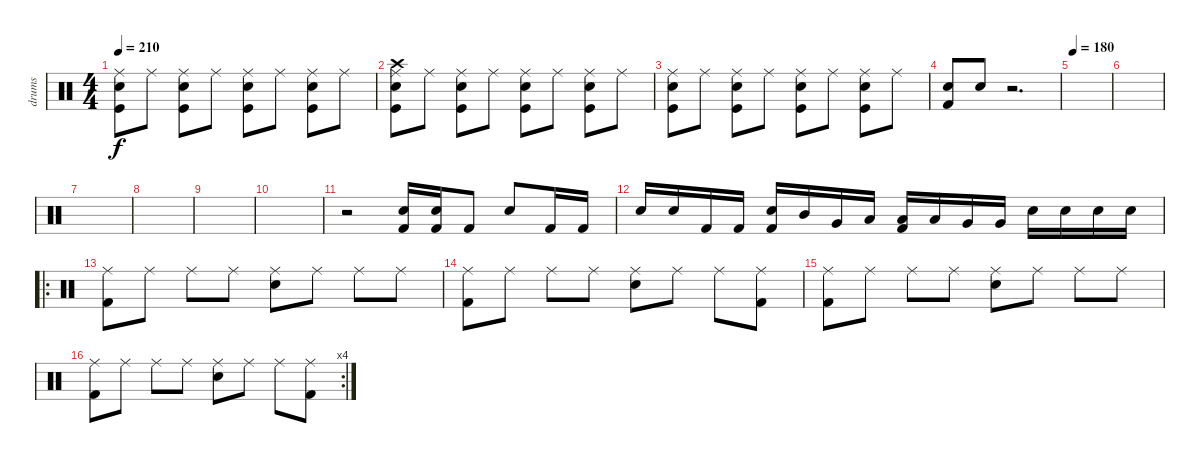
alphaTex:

\track ("drums" "drums") {instrument percussion}
\staff {score}
\articulation defaults
\ts (4 4)
\tempo 210
\clef neutral
\ks c
("Ride (middle)" "Snare (hit) 2" "Kick (hit)").8{dy f} "Ride (middle)".8 ("Ride (middle)" "Snare (hit) 2" "Kick (hit)").8 "Ride (middle)".8 ("Ride (middle)" "Snare (hit) 2" "Kick (hit)").8 "Ride (middle)".8 ("Ride (middle)" "Snare (hit) 2" "Kick (hit)").8 "Ride (middle)".8 |
("Crash high (hit)" "Ride (middle)" "Snare (hit) 2" "Kick (hit)").8 "Ride (middle)".8 ("Ride (middle)" "Snare (hit) 2" "Kick (hit)").8 "Ride (middle)".8 ("Ride (middle)" "Snare (hit) 2" "Kick (hit)").8 "Ride (middle)".8 ("Ride (middle)" "Snare (hit) 2" "Kick (hit)").8 "Ride (middle)".8 |
("Ride (middle)" "Snare (hit) 2" "Kick (hit)").8 "Ride (middle)".8 ("Ride (middle)" "Snare (hit) 2" "Kick (hit)").8 "Ride (middle)".8 ("Ride (middle)" "Snare (hit) 2" "Kick (hit)").8 "Ride (middle)".8 ("Ride (middle)" "Snare (hit) 2" "Kick (hit)").8 "Ride (middle)".8 |
("Snare (hit) 2" "Kick (hit) 2").8 "Snare (hit) 2".8 r.2{d} |
\tempo 180
|
|
|
|
|
|
r.2 ("Snare (hit) 2" "Kick (hit) 2").16 ("Snare (hit) 2" "Kick (hit) 2").16 "Kick (hit) 2".8 "Snare (hit) 2".8 "Kick (hit) 2".16 "Kick (hit) 2".16 |
"Snare (hit) 2".16 "Snare (hit) 2".16 "Kick (hit) 2".16 "Kick (hit) 2".16 ("Snare (hit) 2" "Kick (hit) 2").16 "Mid Tom (hit)".16 "Very Low Tom (hit)".16 "Low Tom (hit)".16 ("Low Floor Tom (hit)" "Kick (hit) 2").16 "Low Floor Tom (hit)".16 "Very Low Tom (hit)".16 "Very Low Tom (hit)".16 "Snare (hit) 2".16 "Snare (hit) 2".16 "Snare (hit) 2".16 "Snare (hit) 2".16 |
\ro
("Ride (middle)" "Kick (hit) 2").8 "Ride (middle)".8 "Ride (middle)".8 "Ride (middle)".8 ("Ride (middle)" "Snare (hit) 2").8 "Ride (middle)".8 "Ride (middle)".8 "Ride (middle)".8 |
("Ride (middle)" "Kick (hit) 2").8 "Ride (middle)".8 "Ride (middle)".8 "Ride (middle)".8 ("Ride (middle)" "Snare (hit) 2").8 "Ride (middle)".8 "Ride (middle)".8 ("Ride (middle)" "Kick (hit) 2").8 |
("Ride (middle)" "Kick (hit) 2").8 "Ride (middle)".8 "Ride (middle)".8 "Ride (middle)".8 ("Ride (middle)" "Snare (hit) 2").8 "Ride (middle)".8 "Ride (middle)".8 "Ride (middle)".8 |
\rc 4
("Ride (middle)" "Kick (hit) 2").8 "Ride (middle)".8 "Ride (middle)".8 "Ride (middle)".8 ("Ride (middle)" "Snare (hit) 2").8 "Ride (middle)".8 "Ride (middle)".8 ("Ride (middle)" "Kick (hit) 2").8
